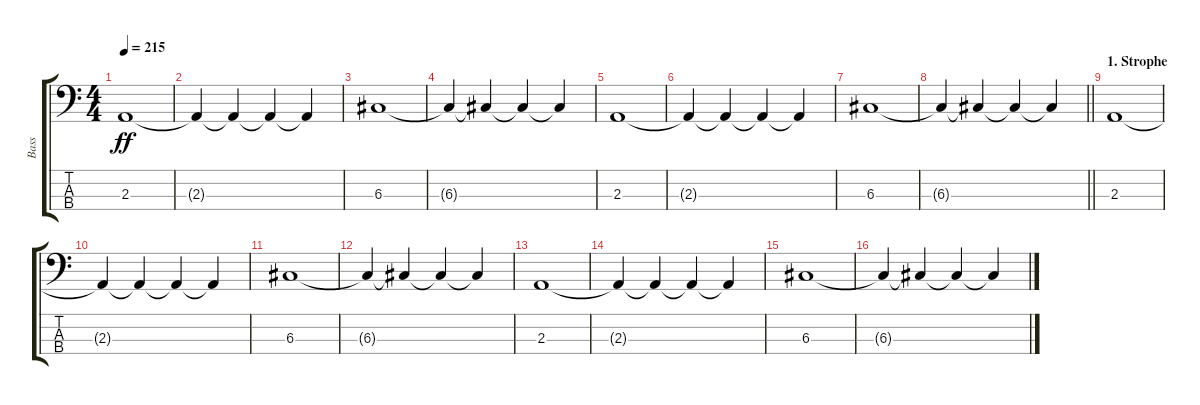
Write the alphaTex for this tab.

\track ("Bass" "Bass") {instrument electricbassfinger}
\staff {score tabs}
\tuning (F2 C2 G1 C1) {hide}
\ts (4 4)
\tempo 215
\clef f4
\ks c
2.3.1{dy ff} |
2.3{t}.4 2.3{t}.4 2.3{t}.4 2.3{t}.4 |
6.3.1 |
6.3{t}.4 6.3{t}.4 6.3{t}.4 6.3{t}.4 |
2.3.1 |
2.3{t}.4 2.3{t}.4 2.3{t}.4 2.3{t}.4 |
6.3.1 |
\barLineRight lightlight
6.3{t}.4 6.3{t}.4 6.3{t}.4 6.3{t}.4 |
\section ("" "1. Strophe")
2.3.1 |
2.3{t}.4 2.3{t}.4 2.3{t}.4 2.3{t}.4 |
6.3.1 |
6.3{t}.4 6.3{t}.4 6.3{t}.4 6.3{t}.4 |
2.3.1 |
2.3{t}.4 2.3{t}.4 2.3{t}.4 2.3{t}.4 |
6.3.1 |
6.3{t}.4 6.3{t}.4 6.3{t}.4 6.3{t}.4
